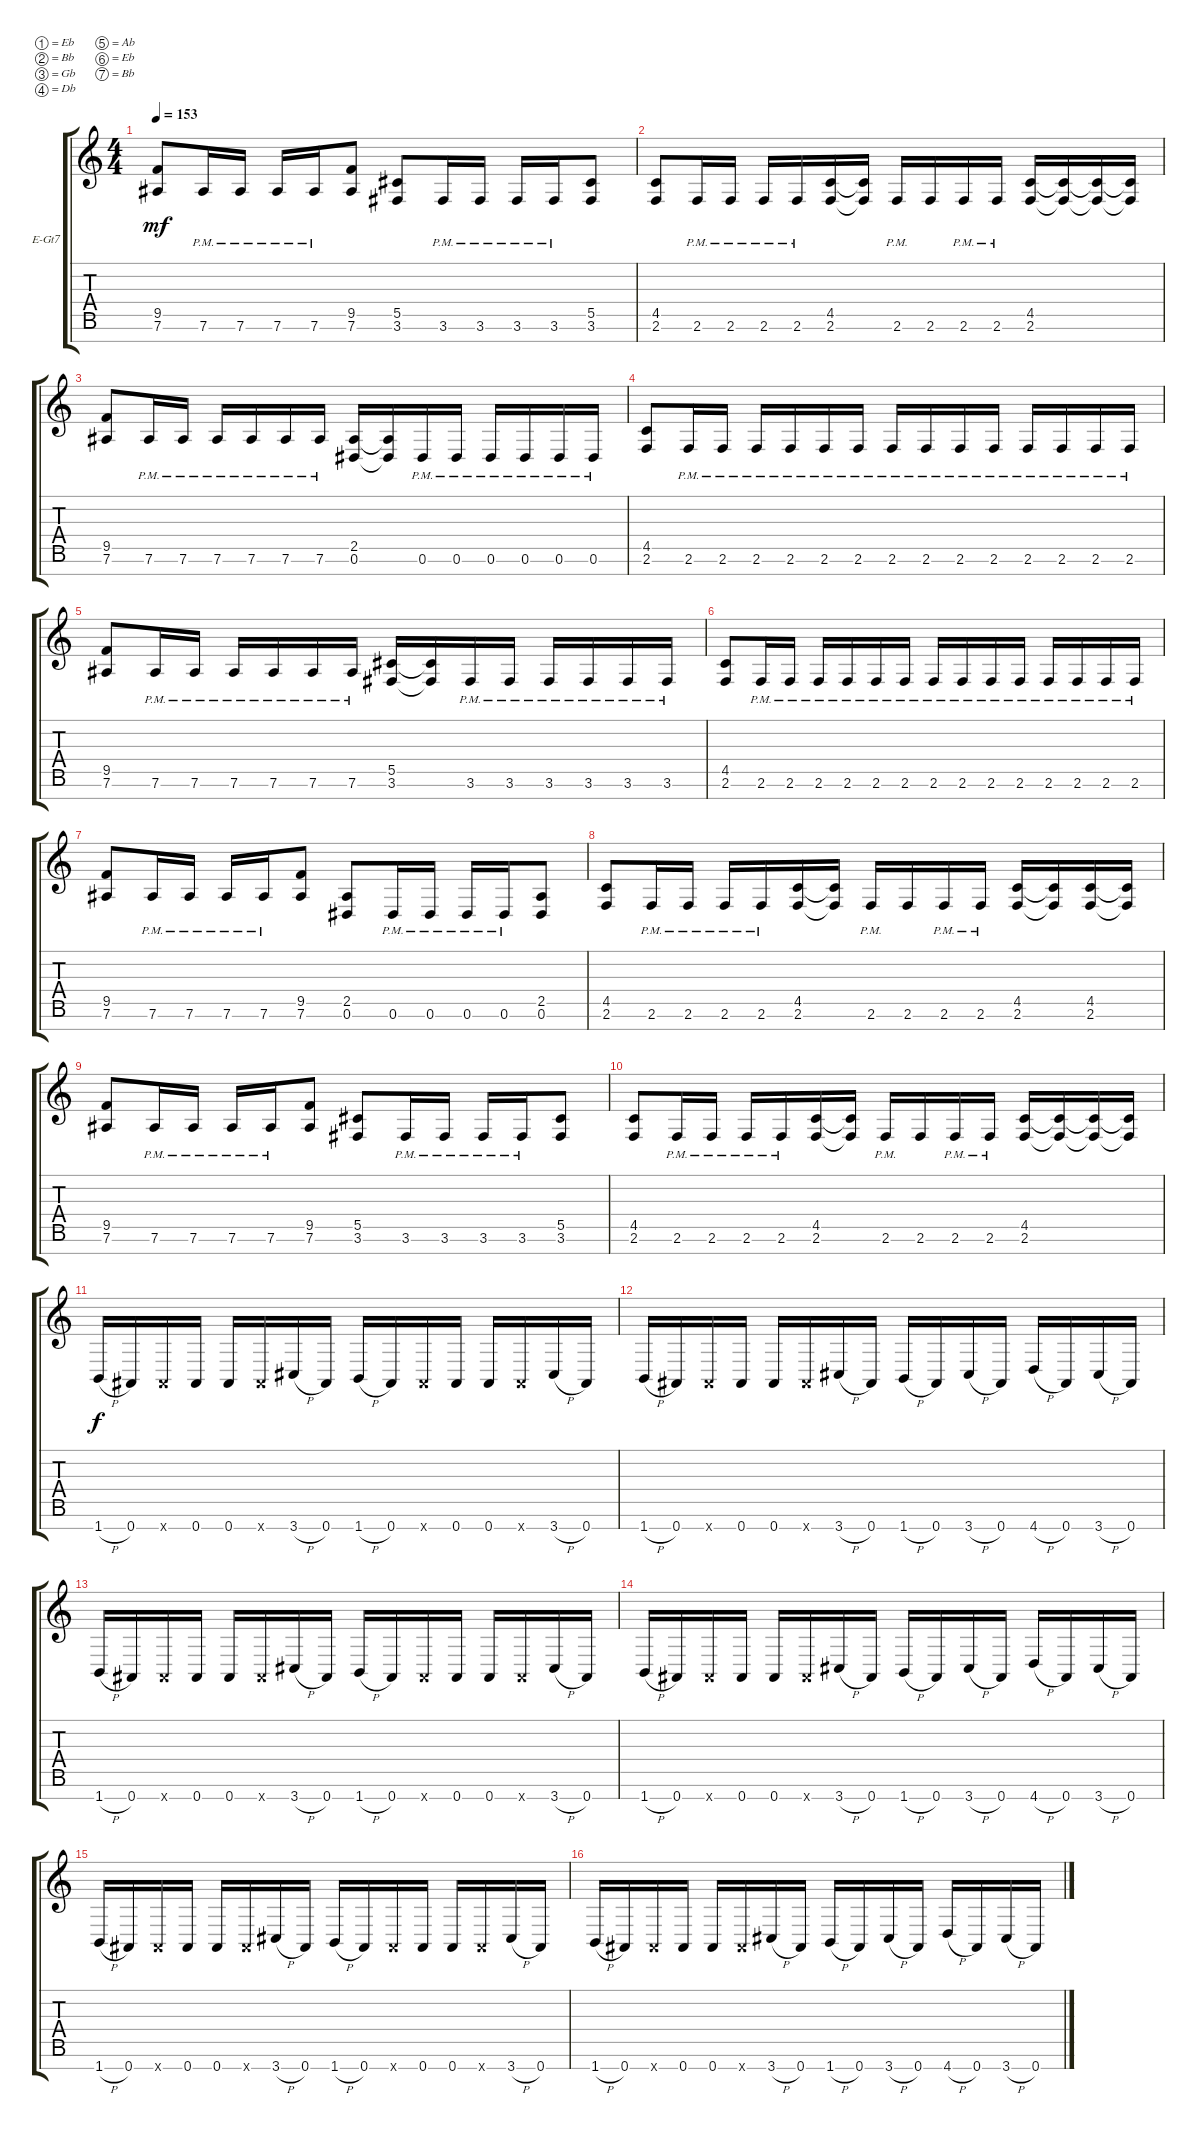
\bracketExtendMode groupsimilarinstruments
\firstSystemTrackNameOrientation horizontal
\otherSystemsTrackNameOrientation horizontal
\track ("left" "E-Gt7") {instrument electricguitarclean}
\staff {score tabs}
\tuning (Eb4 Bb3 Gb3 Db3 Ab2 Eb2 Bb1)
\ts (4 4)
\tempo 153
\clef g2
\ks c
(7.6 9.5).8{dy mf} 7.6{pm}.16 7.6{pm}.16 7.6{pm}.16 7.6{pm}.16 (7.6 9.5).8 (3.6 5.5).8 3.6{pm}.16 3.6{pm}.16 3.6{pm}.16 3.6{pm}.16 (3.6 5.5).8 |
(2.6 4.5).8 2.6{pm}.16 2.6{pm}.16 2.6{pm}.16 2.6{pm}.16 (2.6 4.5).16 (2.6{t} 4.5{t}).16 2.6{pm}.16 2.6.16 2.6{pm}.16 2.6{pm}.16 (2.6 4.5).16 (2.6{t} 4.5{t}).16 (2.6{t} 4.5{t}).16 (2.6{t} 4.5{t}).16 |
(7.6 9.5).8 7.6{pm}.16 7.6{pm}.16 7.6{pm}.16 7.6{pm}.16 7.6{pm}.16 7.6{pm}.16 (0.6 2.5).16 (2.5{t} 0.6{t}).16 0.6{pm}.16 0.6{pm}.16 0.6{pm}.16 0.6{pm}.16 0.6{pm}.16 0.6{pm}.16 |
(2.6 4.5).8 2.6{pm}.16 2.6{pm}.16 2.6{pm}.16 2.6{pm}.16 2.6{pm}.16 2.6{pm}.16 2.6{pm}.16 2.6{pm}.16 2.6{pm}.16 2.6{pm}.16 2.6{pm}.16 2.6{pm}.16 2.6{pm}.16 2.6{pm}.16 |
(7.6 9.5).8 7.6{pm}.16 7.6{pm}.16 7.6{pm}.16 7.6{pm}.16 7.6{pm}.16 7.6{pm}.16 (3.6 5.5).16 (5.5{t} 3.6{t}).16 3.6{pm}.16 3.6{pm}.16 3.6{pm}.16 3.6{pm}.16 3.6{pm}.16 3.6{pm}.16 |
(2.6 4.5).8 2.6{pm}.16 2.6{pm}.16 2.6{pm}.16 2.6{pm}.16 2.6{pm}.16 2.6{pm}.16 2.6{pm}.16 2.6{pm}.16 2.6{pm}.16 2.6{pm}.16 2.6{pm}.16 2.6{pm}.16 2.6{pm}.16 2.6{pm}.16 |
(7.6 9.5).8 7.6{pm}.16 7.6{pm}.16 7.6{pm}.16 7.6{pm}.16 (7.6 9.5).8 (0.6 2.5).8 0.6{pm}.16 0.6{pm}.16 0.6{pm}.16 0.6{pm}.16 (0.6 2.5).8 |
(2.6 4.5).8 2.6{pm}.16 2.6{pm}.16 2.6{pm}.16 2.6{pm}.16 (2.6 4.5).16 (2.6{t} 4.5{t}).16 2.6{pm}.16 2.6.16 2.6{pm}.16 2.6{pm}.16 (2.6 4.5).16 (2.6{t} 4.5{t}).16 (2.6 4.5).16 (2.6{t} 4.5{t}).16 |
(7.6 9.5).8 7.6{pm}.16 7.6{pm}.16 7.6{pm}.16 7.6{pm}.16 (7.6 9.5).8 (3.6 5.5).8 3.6{pm}.16 3.6{pm}.16 3.6{pm}.16 3.6{pm}.16 (3.6 5.5).8 |
(2.6 4.5).8 2.6{pm}.16 2.6{pm}.16 2.6{pm}.16 2.6{pm}.16 (2.6 4.5).16 (2.6{t} 4.5{t}).16 2.6{pm}.16 2.6.16 2.6{pm}.16 2.6{pm}.16 (2.6 4.5).16 (2.6{t} 4.5{t}).16 (2.6{t} 4.5{t}).16 (2.6{t} 4.5{t}).16 |
1.7{h}.16{dy f} 0.7.16 0.7{x}.16 0.7.16 0.7.16 0.7{x}.16 3.7{h}.16 0.7.16 1.7{h}.16 0.7.16 0.7{x}.16 0.7.16 0.7.16 0.7{x}.16 3.7{h}.16 0.7.16 |
1.7{h}.16 0.7.16 0.7{x}.16 0.7.16 0.7.16 0.7{x}.16 3.7{h}.16 0.7.16 1.7{h}.16 0.7.16 3.7{h}.16 0.7.16 4.7{h}.16 0.7.16 3.7{h}.16 0.7.16 |
1.7{h}.16 0.7.16 0.7{x}.16 0.7.16 0.7.16 0.7{x}.16 3.7{h}.16 0.7.16 1.7{h}.16 0.7.16 0.7{x}.16 0.7.16 0.7.16 0.7{x}.16 3.7{h}.16 0.7.16 |
1.7{h}.16 0.7.16 0.7{x}.16 0.7.16 0.7.16 0.7{x}.16 3.7{h}.16 0.7.16 1.7{h}.16 0.7.16 3.7{h}.16 0.7.16 4.7{h}.16 0.7.16 3.7{h}.16 0.7.16 |
1.7{h}.16 0.7.16 0.7{x}.16 0.7.16 0.7.16 0.7{x}.16 3.7{h}.16 0.7.16 1.7{h}.16 0.7.16 0.7{x}.16 0.7.16 0.7.16 0.7{x}.16 3.7{h}.16 0.7.16 |
1.7{h}.16 0.7.16 0.7{x}.16 0.7.16 0.7.16 0.7{x}.16 3.7{h}.16 0.7.16 1.7{h}.16 0.7.16 3.7{h}.16 0.7.16 4.7{h}.16 0.7.16 3.7{h}.16 0.7.16
